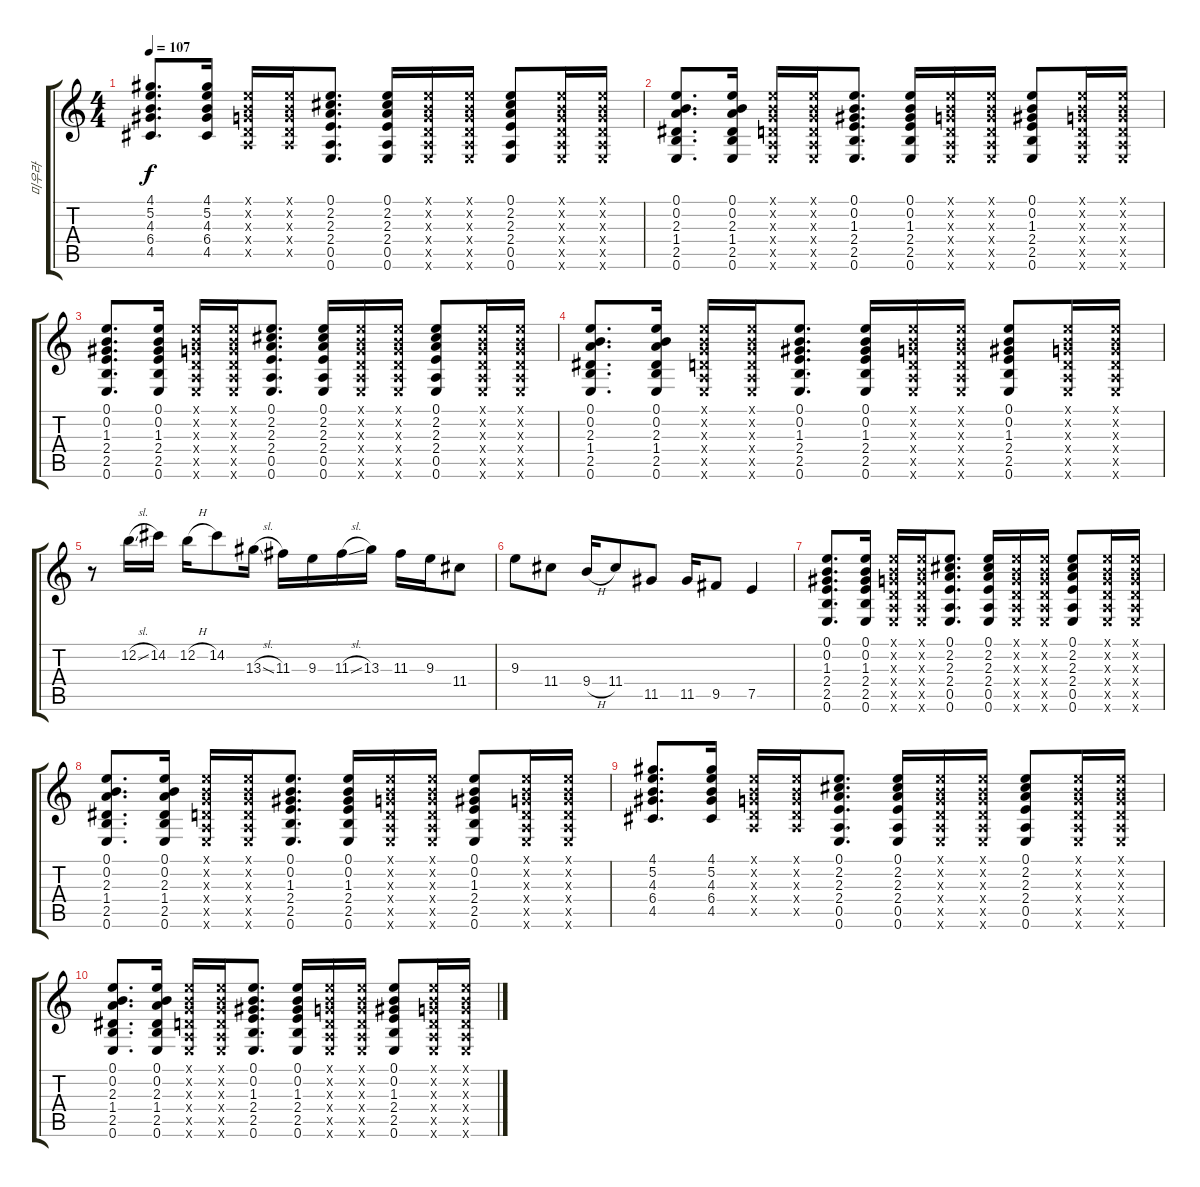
\track ("미우라" "미우라") {instrument acousticguitarsteel}
\staff {score tabs}
\tuning (E4 B3 G3 D3 A2 E2) {hide}
\ts (4 4)
\tempo 107
\clef g2
\ks c
(4.1 5.2 4.3 6.4 4.5).8{d dy f} (4.1 5.2 4.3 6.4 4.5).16 (0.1{x} 0.2{x} 0.3{x} 0.4{x} 0.5{x}).16 (0.1{x} 0.2{x} 0.3{x} 0.4{x} 0.5{x}).16 (0.1 2.2 2.3 2.4 0.5 0.6).8{d} (0.1 2.2 2.3 2.4 0.5 0.6).16 (0.1{x} 0.2{x} 0.3{x} 0.4{x} 0.5{x} 0.6{x}).16 (0.1{x} 0.2{x} 0.3{x} 0.4{x} 0.5{x} 0.6{x}).16 (0.1 2.2 2.3 2.4 0.5 0.6).8 (0.1{x} 0.2{x} 0.3{x} 0.4{x} 0.5{x} 0.6{x}).16 (0.1{x} 0.2{x} 0.3{x} 0.4{x} 0.5{x} 0.6{x}).16 |
(0.1 0.2 2.3 1.4 2.5 0.6).8{d} (0.1 0.2 2.3 1.4 2.5 0.6).16 (0.1{x} 0.2{x} 0.3{x} 0.4{x} 0.5{x} 0.6{x}).16 (0.1{x} 0.2{x} 0.3{x} 0.4{x} 0.5{x} 0.6{x}).16 (0.1 0.2 1.3 2.4 2.5 0.6).8{d} (0.1 0.2 1.3 2.4 2.5 0.6).16 (0.1{x} 0.2{x} 0.3{x} 0.4{x} 0.5{x} 0.6{x}).16 (0.1{x} 0.2{x} 0.3{x} 0.4{x} 0.5{x} 0.6{x}).16 (0.1 0.2 1.3 2.4 2.5 0.6).8 (0.1{x} 0.2{x} 0.3{x} 0.4{x} 0.5{x} 0.6{x}).16 (0.1{x} 0.2{x} 0.3{x} 0.4{x} 0.5{x} 0.6{x}).16 |
(0.1 0.2 1.3 2.4 2.5 0.6).8{d} (0.1 0.2 1.3 2.4 2.5 0.6).16 (0.1{x} 0.2{x} 0.3{x} 0.4{x} 0.5{x} 0.6{x}).16 (0.1{x} 0.2{x} 0.3{x} 0.4{x} 0.5{x} 0.6{x}).16 (0.1 2.2 2.3 2.4 0.5 0.6).8{d} (0.1 2.2 2.3 2.4 0.5 0.6).16 (0.1{x} 0.2{x} 0.3{x} 0.4{x} 0.5{x} 0.6{x}).16 (0.1{x} 0.2{x} 0.3{x} 0.4{x} 0.5{x} 0.6{x}).16 (0.1 2.2 2.3 2.4 0.5 0.6).8 (0.1{x} 0.2{x} 0.3{x} 0.4{x} 0.5{x} 0.6{x}).16 (0.1{x} 0.2{x} 0.3{x} 0.4{x} 0.5{x} 0.6{x}).16 |
(0.1 0.2 2.3 1.4 2.5 0.6).8{d} (0.1 0.2 2.3 1.4 2.5 0.6).16 (0.1{x} 0.2{x} 0.3{x} 0.4{x} 0.5{x} 0.6{x}).16 (0.1{x} 0.2{x} 0.3{x} 0.4{x} 0.5{x} 0.6{x}).16 (0.1 0.2 1.3 2.4 2.5 0.6).8{d} (0.1 0.2 1.3 2.4 2.5 0.6).16 (0.1{x} 0.2{x} 0.3{x} 0.4{x} 0.5{x} 0.6{x}).16 (0.1{x} 0.2{x} 0.3{x} 0.4{x} 0.5{x} 0.6{x}).16 (0.1 0.2 1.3 2.4 2.5 0.6).8 (0.1{x} 0.2{x} 0.3{x} 0.4{x} 0.5{x} 0.6{x}).16 (0.1{x} 0.2{x} 0.3{x} 0.4{x} 0.5{x} 0.6{x}).16 |
r.8 12.2{sl}.16 14.2.16 12.2{h}.16 14.2.8 13.3{sl}.16 11.3.16 9.3.16 11.3{sl}.16 13.3.16 11.3.16 9.3.16 11.4.8 |
9.3.8 11.4.8 9.4{h}.16 11.4.8 11.5.8 11.5.16 9.5.8 7.5.4 |
(0.1 0.2 1.3 2.4 2.5 0.6).8{d} (0.1 0.2 1.3 2.4 2.5 0.6).16 (0.1{x} 0.2{x} 0.3{x} 0.4{x} 0.5{x} 0.6{x}).16 (0.1{x} 0.2{x} 0.3{x} 0.4{x} 0.5{x} 0.6{x}).16 (0.1 2.2 2.3 2.4 0.5 0.6).8{d} (0.1 2.2 2.3 2.4 0.5 0.6).16 (0.1{x} 0.2{x} 0.3{x} 0.4{x} 0.5{x} 0.6{x}).16 (0.1{x} 0.2{x} 0.3{x} 0.4{x} 0.5{x} 0.6{x}).16 (0.1 2.2 2.3 2.4 0.5 0.6).8 (0.1{x} 0.2{x} 0.3{x} 0.4{x} 0.5{x} 0.6{x}).16 (0.1{x} 0.2{x} 0.3{x} 0.4{x} 0.5{x} 0.6{x}).16 |
(0.1 0.2 2.3 1.4 2.5 0.6).8{d volume 1} (0.1 0.2 2.3 1.4 2.5 0.6).16 (0.1{x} 0.2{x} 0.3{x} 0.4{x} 0.5{x} 0.6{x}).16 (0.1{x} 0.2{x} 0.3{x} 0.4{x} 0.5{x} 0.6{x}).16 (0.1 0.2 1.3 2.4 2.5 0.6).8{d} (0.1 0.2 1.3 2.4 2.5 0.6).16 (0.1{x} 0.2{x} 0.3{x} 0.4{x} 0.5{x} 0.6{x}).16 (0.1{x} 0.2{x} 0.3{x} 0.4{x} 0.5{x} 0.6{x}).16 (0.1 0.2 1.3 2.4 2.5 0.6).8 (0.1{x} 0.2{x} 0.3{x} 0.4{x} 0.5{x} 0.6{x}).16 (0.1{x} 0.2{x} 0.3{x} 0.4{x} 0.5{x} 0.6{x}).16 |
(4.1 5.2 4.3 6.4 4.5).8{d} (4.1 5.2 4.3 6.4 4.5).16 (0.1{x} 0.2{x} 0.3{x} 0.4{x} 0.5{x}).16 (0.1{x} 0.2{x} 0.3{x} 0.4{x} 0.5{x}).16 (0.1 2.2 2.3 2.4 0.5 0.6).8{d} (0.1 2.2 2.3 2.4 0.5 0.6).16 (0.1{x} 0.2{x} 0.3{x} 0.4{x} 0.5{x} 0.6{x}).16 (0.1{x} 0.2{x} 0.3{x} 0.4{x} 0.5{x} 0.6{x}).16 (0.1 2.2 2.3 2.4 0.5 0.6).8 (0.1{x} 0.2{x} 0.3{x} 0.4{x} 0.5{x} 0.6{x}).16 (0.1{x} 0.2{x} 0.3{x} 0.4{x} 0.5{x} 0.6{x}).16 |
(0.1 0.2 2.3 1.4 2.5 0.6).8{d} (0.1 0.2 2.3 1.4 2.5 0.6).16 (0.1{x} 0.2{x} 0.3{x} 0.4{x} 0.5{x} 0.6{x}).16 (0.1{x} 0.2{x} 0.3{x} 0.4{x} 0.5{x} 0.6{x}).16 (0.1 0.2 1.3 2.4 2.5 0.6).8{d} (0.1 0.2 1.3 2.4 2.5 0.6).16 (0.1{x} 0.2{x} 0.3{x} 0.4{x} 0.5{x} 0.6{x}).16 (0.1{x} 0.2{x} 0.3{x} 0.4{x} 0.5{x} 0.6{x}).16 (0.1 0.2 1.3 2.4 2.5 0.6).8 (0.1{x} 0.2{x} 0.3{x} 0.4{x} 0.5{x} 0.6{x}).16 (0.1{x} 0.2{x} 0.3{x} 0.4{x} 0.5{x} 0.6{x}).16
